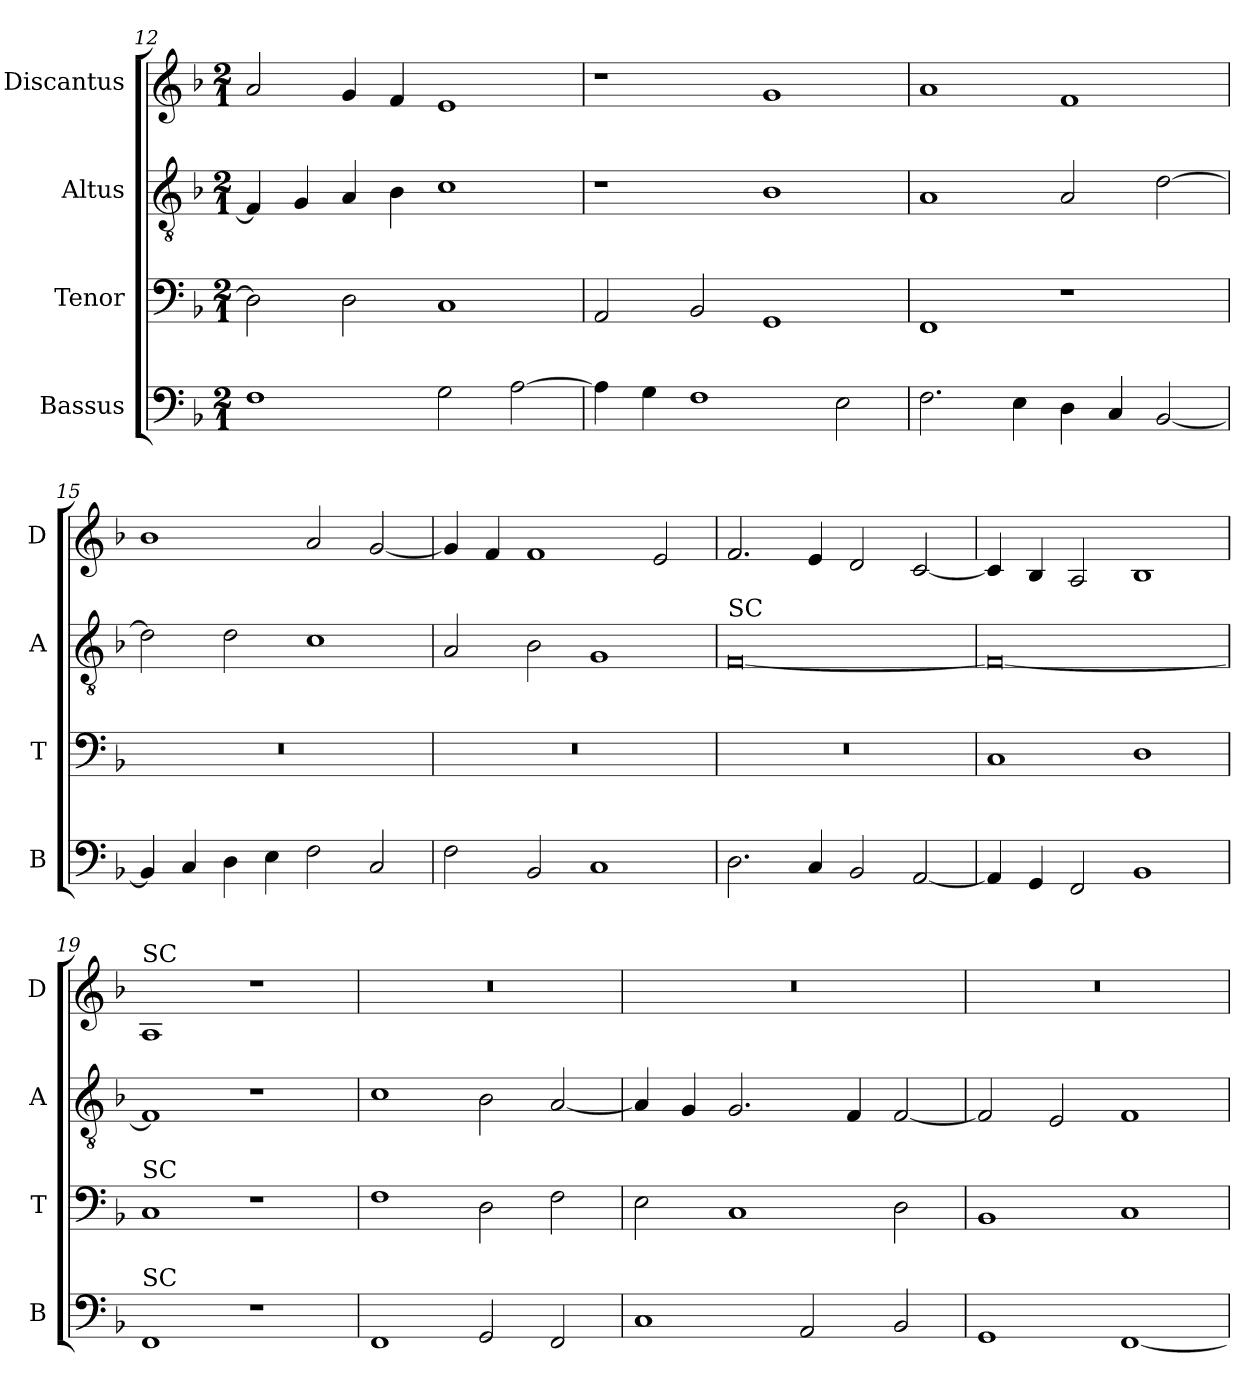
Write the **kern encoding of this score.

**kern	**kern	**kern	**kern
*part4	*part3	*part2	*part1
*staff4	*staff3	*staff2	*staff1
*I"Bassus	*I"Tenor	*I"Altus	*I"Discantus
*I'B	*I'T	*I'A	*I'D
*clefF4	*clefF4	*clefGv2	*clefG2
*k[b-]	*k[b-]	*k[b-]	*k[b-]
*M2/1	*M2/1	*M2/1	*M2/1
=12	=12	=12	=12
1F	2D\]	4F/]	2a/
.	.	4G/	.
.	2D\	4A/	4g/
.	.	4B-\	4f/
2G\	1C	1c	1e
[2A\	.	.	.
=13	=13	=13	=13
4A\]	2AA/	1r	1r
4G\	.	.	.
1F	2BB-/	.	.
.	1GG	1B-	1g
2E\	.	.	.
=14	=14	=14	=14
2.F\	1FF	1A	1a
4E\	.	.	.
4D\	1r	2A/	1f
4C/	.	.	.
[2BB-/	.	[2d\	.
=15	=15	=15	=15
4BB-/]	0r	2d\]	1b-
4C/	.	.	.
4D\	.	2d\	.
4E\	.	.	.
2F\	.	1c	2a/
2C/	.	.	[2g/
=16	=16	=16	=16
2F\	0r	2A/	4g/]
.	.	.	4f/
2BB-/	.	2B-\	1f
1C	.	1G	.
.	.	.	2e/
=17	=17	=17	=17
!	!	!LO:TX:a:t=SC	!
2.D\	0r	[0F	2.f/
4C/	.	.	4e/
2BB-/	.	.	2d/
[2AA/	.	.	[2c/
=18	=18	=18	=18
4AA/]	1C	0F_	4c/]
4GG/	.	.	4B-/
2FF/	.	.	2A/
1BB-	1D	.	1B-
=19	=19	=19	=19
!	!	!	!LO:TX:a:t=SC
!	!LO:TX:a:t=SC	!	!
!LO:TX:a:t=SC	!	!	!
1FF	1C	1F]	1A
1r	1r	1r	1r
=20	=20	=20	=20
1FF	1F	1c	0r
2GG/	2D\	2B-\	.
2FF/	2F\	[2A/	.
=21	=21	=21	=21
1C	2E\	4A/]	0r
.	.	4G/	.
.	1C	2.G/	.
2AA/	.	.	.
.	.	4F/	.
2BB-/	2D\	[2F/	.
=22	=22	=22	=22
1GG	1BB-	2F/]	0r
.	.	2E/	.
[1FF	1C	1F	.
=	=	=	=
*-	*-	*-	*-
